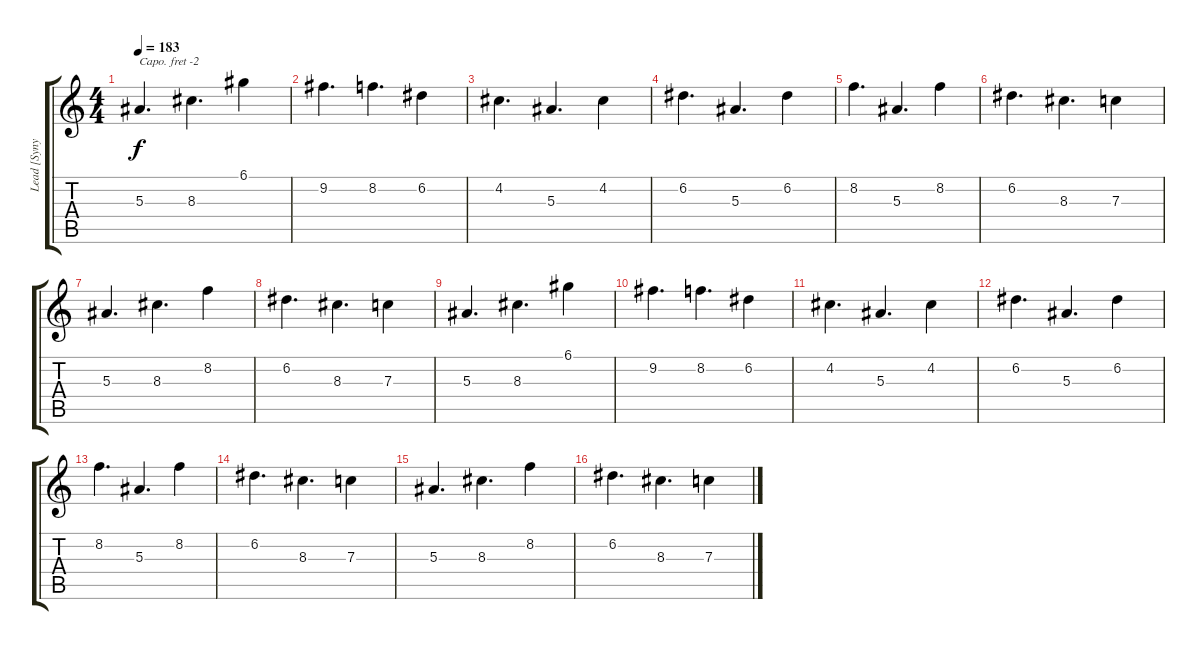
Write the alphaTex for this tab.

\track ("Lead [Synyster Gates]" "Lead [Syny") {instrument distortionguitar}
\staff {score tabs}
\capo -2
\tuning (E4 B3 G3 D3 A2 D2) {hide}
\ts (4 4)
\tempo 183
\clef g2
\ks c
5.3.4{d dy f} 8.3.4{d} 6.1.4 |
9.2.4{d} 8.2.4{d} 6.2.4 |
4.2.4{d} 5.3.4{d} 4.2.4 |
6.2.4{d} 5.3.4{d} 6.2.4 |
8.2.4{d} 5.3.4{d} 8.2.4 |
6.2.4{d} 8.3.4{d} 7.3.4 |
5.3.4{d} 8.3.4{d} 8.2.4 |
6.2.4{d} 8.3.4{d} 7.3.4 |
5.3.4{d} 8.3.4{d} 6.1.4 |
9.2.4{d} 8.2.4{d} 6.2.4 |
4.2.4{d} 5.3.4{d} 4.2.4 |
6.2.4{d} 5.3.4{d} 6.2.4 |
8.2.4{d} 5.3.4{d} 8.2.4 |
6.2.4{d} 8.3.4{d} 7.3.4 |
5.3.4{d} 8.3.4{d} 8.2.4 |
6.2.4{d} 8.3.4{d} 7.3.4
